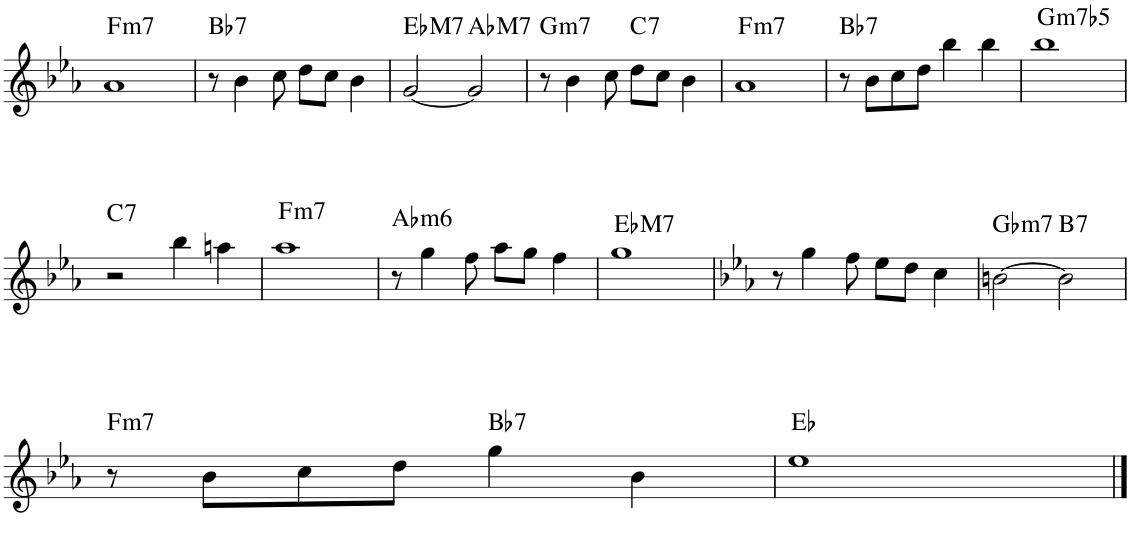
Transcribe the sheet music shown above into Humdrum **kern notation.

**kern	**harte
*part1	*part1
*staff1	*
*I"Piano	*
*I'Pno.	*
!!LO:PB:g=z
*clefG2	*
*k[b-e-a-]	*
*M4/4	*
=50	=50
!	!LO:H:kt=m7
1a-	F:min7
=51	=51
!	!LO:H:kt=7
8r	Bb:7
4b-\	.
8cc\	.
8dd\L	.
8cc\J	.
4b-\	.
=52	=52
!	!LO:H:kt=M7
[2g/	Eb:maj7
!	!LO:H:kt=M7
2g/]	Ab:maj7
=53	=53
!	!LO:H:kt=m7
8r	G:min7
4b-\	.
8cc\	.
!	!LO:H:kt=7
8dd\L	C:7
8cc\J	.
4b-\	.
=54	=54
!	!LO:H:kt=m7
1a-	F:min7
=55	=55
!	!LO:H:kt=7
8r	Bb:7
8b-\L	.
8cc\	.
8dd\J	.
4bb-\	.
4bb-\	.
=56	=56
!	!LO:H:kt=m7b5
1bb-	G:hdim7
!!LO:LB:g=z
=57	=57
!	!LO:H:kt=7
2r	C:7
4bb-\	.
4aan\	.
=58	=58
!	!LO:H:kt=m7
1aa-	F:min7
=59	=59
!	!LO:H:kt=m6
8r	Ab:min6
4gg\	.
8ff\	.
8aa-\L	.
8gg\J	.
4ff\	.
=60	=60
!	!LO:H:kt=M7
1gg	Eb:maj7
=61	=61
*k[b-e-a-]	*
8r	.
4gg\	.
8ff\	.
8ee-\L	.
8dd\J	.
4cc\	.
=62	=62
!	!LO:H:kt=m7
[2bn\	Gb:min7
!	!LO:H:kt=7
2b\]	B:7
!!LO:LB:g=z
=63	=63
!	!LO:H:kt=m7
8r	F:min7
8b-\L	.
8cc\	.
8dd\J	.
!	!LO:H:kt=7
4gg\	Bb:7
4b-\	.
=64	=64
1ee-	Eb:maj
==	==
*-	*-
